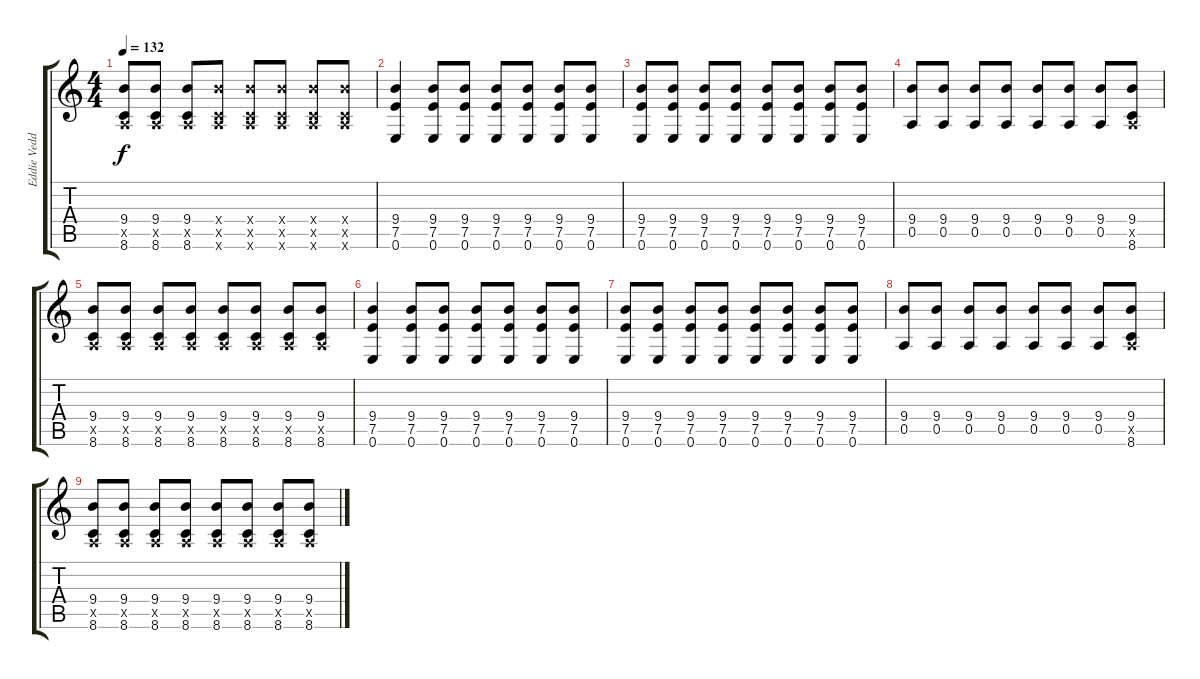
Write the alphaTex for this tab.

\track ("Eddie Vedder" "Eddie Vedd") {instrument distortionguitar}
\staff {score tabs}
\tuning (E4 B3 G3 D3 A2 E2) {hide}
\ts (4 4)
\tempo 132
\clef g2
\ks c
(9.4 0.5{x} 8.6).8{dy f} (9.4 0.5{x} 8.6).8 (9.4 0.5{x} 8.6).8 (9.4{x} 0.5{x} 8.6{x}).8 (9.4{x} 0.5{x} 8.6{x}).8 (9.4{x} 0.5{x} 8.6{x}).8 (9.4{x} 0.5{x} 8.6{x}).8 (9.4{x} 0.5{x} 8.6{x}).8 |
(9.4 7.5 0.6).4 (9.4 7.5 0.6).8 (9.4 7.5 0.6).8 (9.4 7.5 0.6).8 (9.4 7.5 0.6).8 (9.4 7.5 0.6).8 (9.4 7.5 0.6).8 |
(9.4 7.5 0.6).8 (9.4 7.5 0.6).8 (9.4 7.5 0.6).8 (9.4 7.5 0.6).8 (9.4 7.5 0.6).8 (9.4 7.5 0.6).8 (9.4 7.5 0.6).8 (9.4 7.5 0.6).8 |
(9.4 0.5).8 (9.4 0.5).8 (9.4 0.5).8 (9.4 0.5).8 (9.4 0.5).8 (9.4 0.5).8 (9.4 0.5).8 (9.4 0.5{x} 8.6).8 |
(9.4 0.5{x} 8.6).8 (9.4 0.5{x} 8.6).8 (9.4 0.5{x} 8.6).8 (9.4 0.5{x} 8.6).8 (9.4 0.5{x} 8.6).8 (9.4 0.5{x} 8.6).8 (9.4 0.5{x} 8.6).8 (9.4 0.5{x} 8.6).8 |
(9.4 7.5 0.6).4 (9.4 7.5 0.6).8 (9.4 7.5 0.6).8 (9.4 7.5 0.6).8 (9.4 7.5 0.6).8 (9.4 7.5 0.6).8 (9.4 7.5 0.6).8 |
(9.4 7.5 0.6).8 (9.4 7.5 0.6).8 (9.4 7.5 0.6).8 (9.4 7.5 0.6).8 (9.4 7.5 0.6).8 (9.4 7.5 0.6).8 (9.4 7.5 0.6).8 (9.4 7.5 0.6).8 |
(9.4 0.5).8 (9.4 0.5).8 (9.4 0.5).8 (9.4 0.5).8 (9.4 0.5).8 (9.4 0.5).8 (9.4 0.5).8 (9.4 0.5{x} 8.6).8 |
(9.4 0.5{x} 8.6).8 (9.4 0.5{x} 8.6).8 (9.4 0.5{x} 8.6).8 (9.4 0.5{x} 8.6).8 (9.4 0.5{x} 8.6).8 (9.4 0.5{x} 8.6).8 (9.4 0.5{x} 8.6).8 (9.4 0.5{x} 8.6).8
